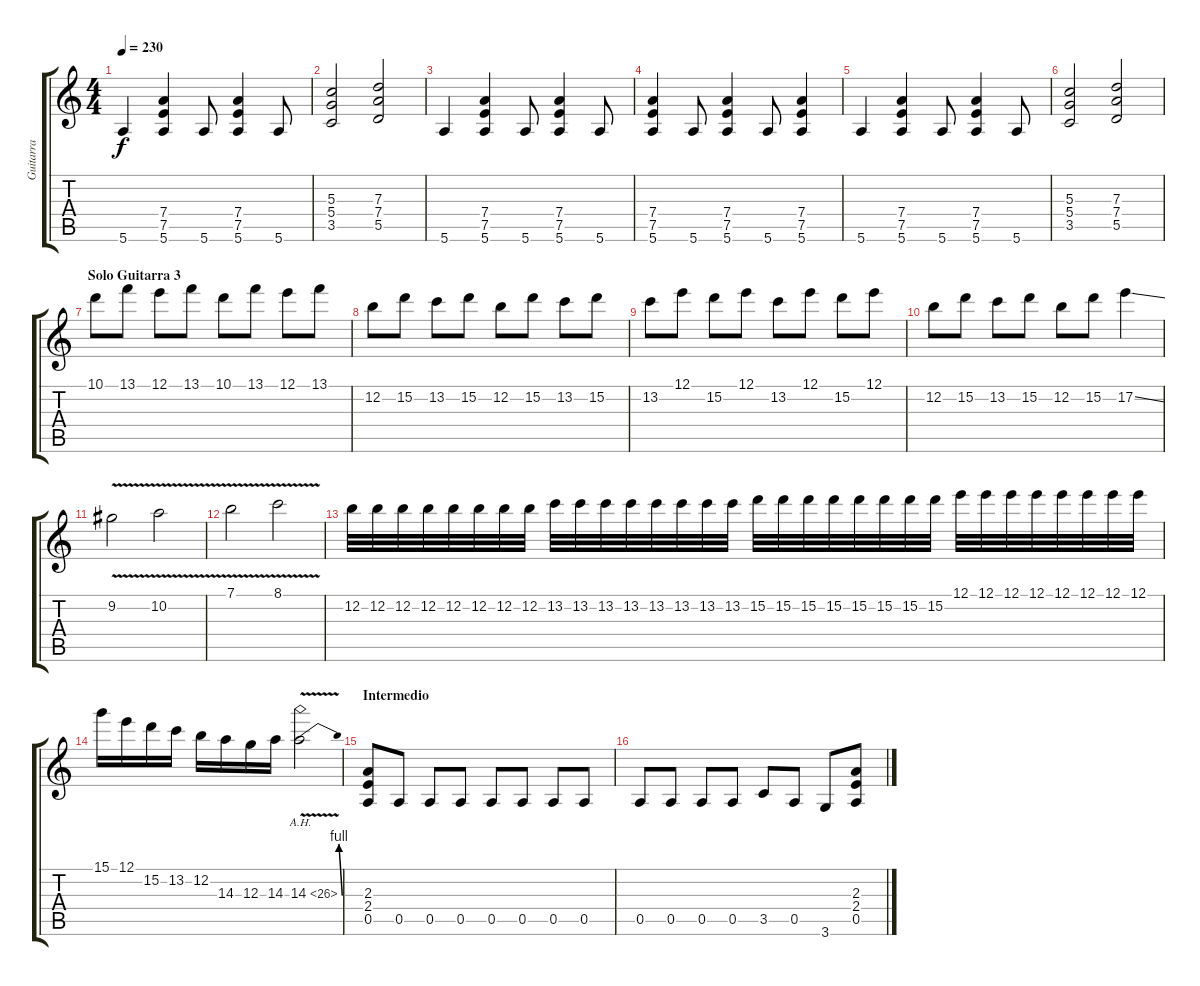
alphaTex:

\track ("Guitarra" "Guitarra") {instrument distortionguitar}
\staff {score tabs}
\tuning (E4 B3 G3 D3 A2 E2) {hide}
\ts (4 4)
\tempo 230
\clef g2
\ks c
5.6.4{dy f} (7.4 7.5 5.6).4 5.6.8 (7.4 7.5 5.6).4 5.6.8 |
(5.3 5.4 3.5).2 (7.3 7.4 5.5).2 |
5.6.4{volume 16 instrument distortionguitar} (7.4 7.5 5.6).4 5.6.8 (7.4 7.5 5.6).4 5.6.8 |
(7.4 7.5 5.6).4 5.6.8 (7.4 7.5 5.6).4 5.6.8 (7.4 7.5 5.6).4 |
5.6.4 (7.4 7.5 5.6).4 5.6.8 (7.4 7.5 5.6).4 5.6.8 |
(5.3 5.4 3.5).2 (7.3 7.4 5.5).2 |
\section ("" "Solo Guitarra 3")
10.1.8 13.1.8 12.1.8 13.1.8 10.1.8 13.1.8 12.1.8 13.1.8 |
12.2.8 15.2.8 13.2.8 15.2.8 12.2.8 15.2.8 13.2.8 15.2.8 |
13.2.8 12.1.8 15.2.8 12.1.8 13.2.8 12.1.8 15.2.8 12.1.8 |
12.2.8 15.2.8 13.2.8 15.2.8 12.2.8 15.2.8 17.2{ss}.4 |
9.2{v}.2 10.2{v}.2 |
7.1{v}.2 8.1{v}.2 |
12.2.32 12.2.32 12.2.32 12.2.32 12.2.32 12.2.32 12.2.32 12.2.32 13.2.32 13.2.32 13.2.32 13.2.32 13.2.32 13.2.32 13.2.32 13.2.32 15.2.32 15.2.32 15.2.32 15.2.32 15.2.32 15.2.32 15.2.32 15.2.32 12.1.32 12.1.32 12.1.32 12.1.32 12.1.32 12.1.32 12.1.32 12.1.32 |
15.1.16 12.1.16 15.2.16 13.2.16 12.2.16 14.3.16 12.3.16 14.3.16 14.3{be (bend 0 0 60 4) ah 12 v}.2 |
\section ("" "Intermedio ")
(2.3 2.4 0.5).8 0.5.8 0.5.8 0.5.8 0.5.8 0.5.8 0.5.8 0.5.8 |
0.5.8 0.5.8 0.5.8 0.5.8 3.5.8 0.5.8 3.6.8 (2.3 2.4 0.5).8
